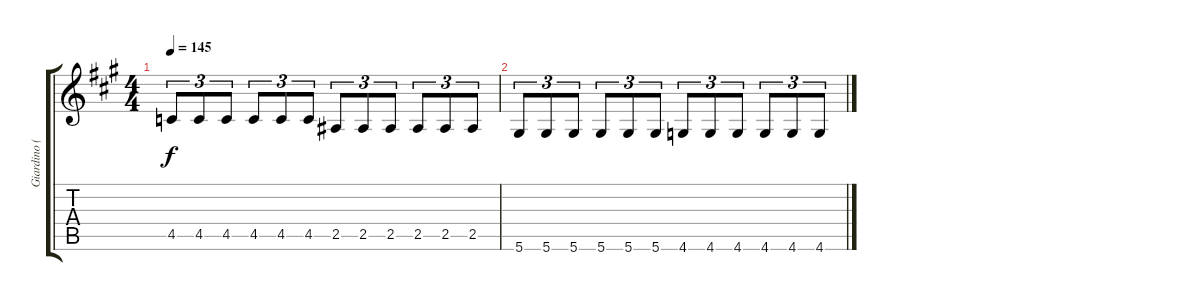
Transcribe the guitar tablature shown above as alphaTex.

\track ("Giardino (harmony)" "Giardino (") {instrument distortionguitar}
\staff {score tabs}
\tuning (Eb4 Bb3 Gb3 Db3 Ab2 Eb2) {hide}
\ts (4 4)
\tempo 145
\clef g2
\ks f#minor
4.5.8{tu (3 2) dy f} 4.5.8{tu (3 2)} 4.5.8{tu (3 2)} 4.5.8{tu (3 2)} 4.5.8{tu (3 2)} 4.5.8{tu (3 2)} 2.5.8{tu (3 2)} 2.5.8{tu (3 2)} 2.5.8{tu (3 2)} 2.5.8{tu (3 2)} 2.5.8{tu (3 2)} 2.5.8{tu (3 2)} |
5.6.8{tu (3 2)} 5.6.8{tu (3 2)} 5.6.8{tu (3 2)} 5.6.8{tu (3 2)} 5.6.8{tu (3 2)} 5.6.8{tu (3 2)} 4.6.8{tu (3 2)} 4.6.8{tu (3 2)} 4.6.8{tu (3 2)} 4.6.8{tu (3 2)} 4.6.8{tu (3 2)} 4.6.8{tu (3 2)}
